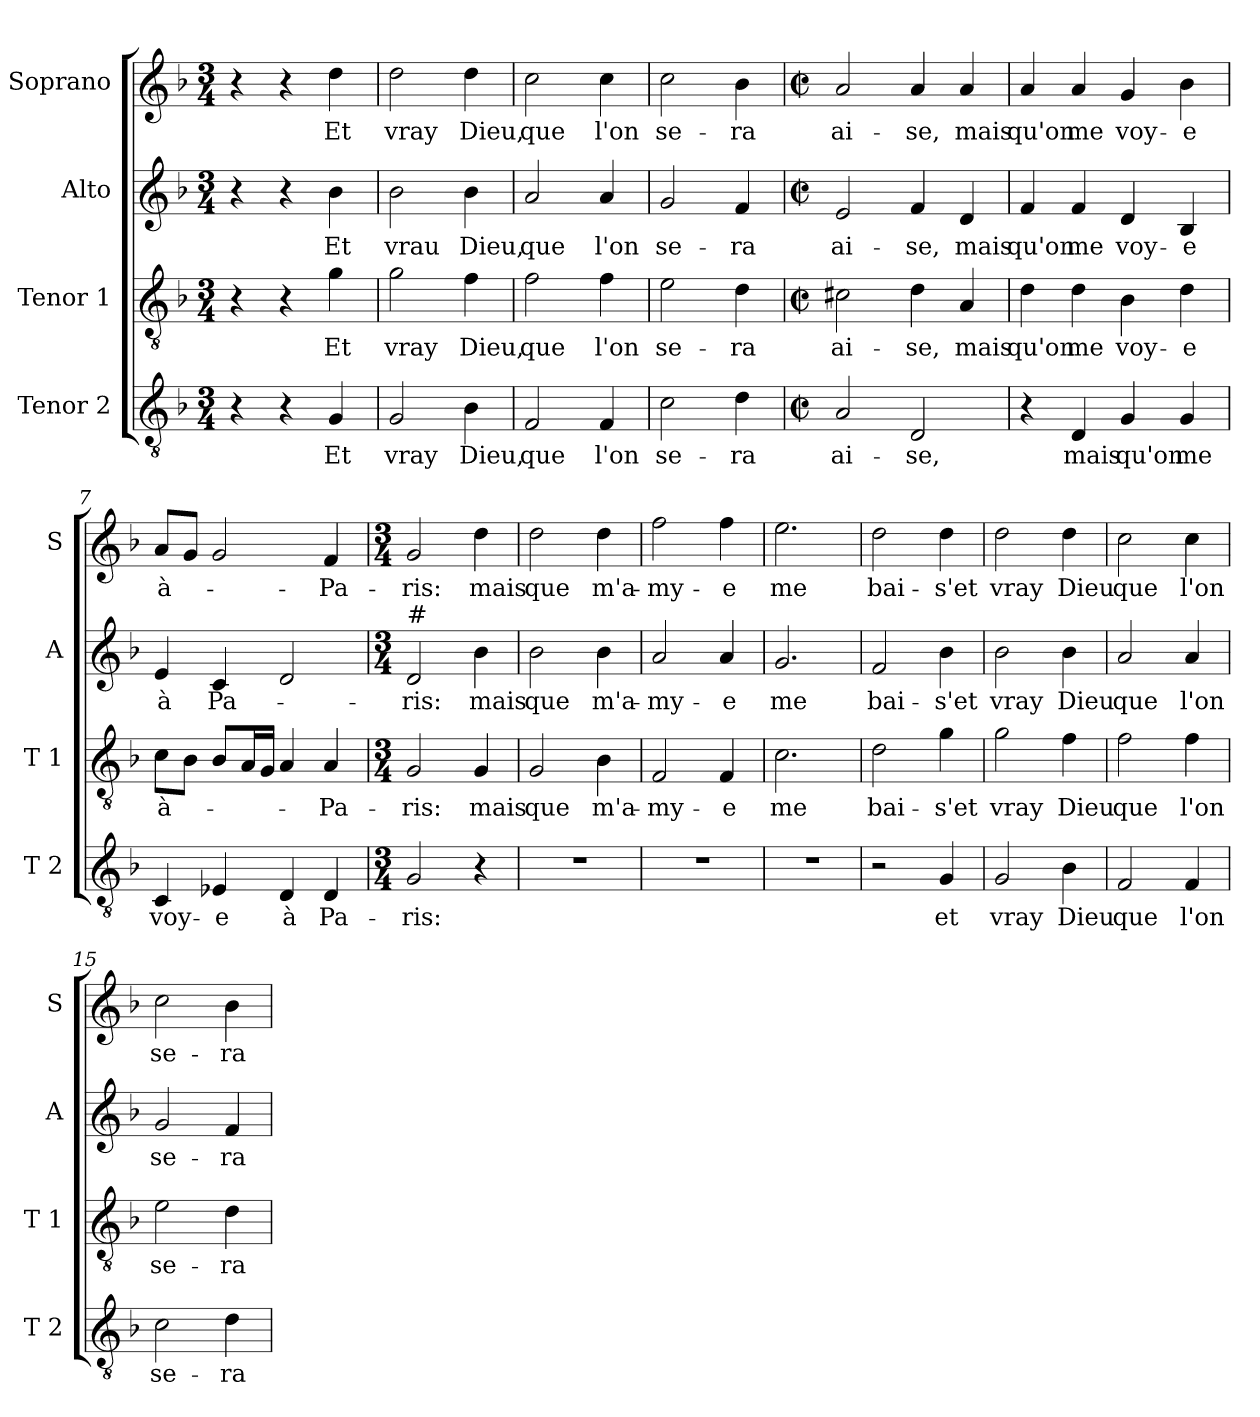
**kern	**text	**kern	**text	**kern	**text	**kern	**text
*part4	*part4	*part3	*part3	*part2	*part2	*part1	*part1
*staff4	*staff4	*staff3	*staff3	*staff2	*staff2	*staff1	*staff1
*I"Tenor 2	*	*I"Tenor 1	*	*I"Alto	*	*I"Soprano	*
*I'T 2	*	*I'T 1	*	*I'A	*	*I'S	*
*clefGv2	*	*clefGv2	*	*clefG2	*	*clefG2	*
*k[b-]	*	*k[b-]	*	*k[b-]	*	*k[b-]	*
*F:	*	*F:	*	*F:	*	*F:	*
*M3/4	*	*M3/4	*	*M3/4	*	*M3/4	*
=1	=1	=1	=1	=1	=1	=1	=1
4r	.	4r	.	4r	.	4r	.
4r	.	4r	.	4r	.	4r	.
!	!LO:LY:b	!	!LO:LY:b	!	!LO:LY:b	!	!LO:LY:b
4G/	Et	4g\	Et	4b-\	Et	4dd\	Et
=2	=2	=2	=2	=2	=2	=2	=2
!	!LO:LY:b	!	!LO:LY:b	!	!LO:LY:b	!	!LO:LY:b
2G/	vray	2g\	vray	2b-\	vrau	2dd\	vray
!	!LO:LY:b	!	!LO:LY:b	!	!LO:LY:b	!	!LO:LY:b
4B-\	Dieu,	4f\	Dieu,	4b-\	Dieu,	4dd\	Dieu,
=3	=3	=3	=3	=3	=3	=3	=3
!	!LO:LY:b	!	!LO:LY:b	!	!LO:LY:b	!	!LO:LY:b
2F/	que	2f\	que	2a/	que	2cc\	que
!	!LO:LY:b	!	!LO:LY:b	!	!LO:LY:b	!	!LO:LY:b
4F/	l'on	4f\	l'on	4a/	l'on	4cc\	l'on
=4	=4	=4	=4	=4	=4	=4	=4
!	!LO:LY:b	!	!LO:LY:b	!	!LO:LY:b	!	!LO:LY:b
2c\	se-	2e\	se-	2g/	se-	2cc\	se-
!	!LO:LY:b	!	!LO:LY:b	!	!LO:LY:b	!	!LO:LY:b
4d\	-ra	4d\	-ra	4f/	-ra	4b-\	-ra
=5	=5	=5	=5	=5	=5	=5	=5
*M2/2	*	*M2/2	*	*M2/2	*	*M2/2	*
*met(c|)	*	*met(c|)	*	*met(c|)	*	*met(c|)	*
!	!LO:LY:b	!	!LO:LY:b	!	!LO:LY:b	!	!LO:LY:b
2A/	ai-	2c#X\	ai-	2e/	ai-	2a/	ai-
!	!LO:LY:b	!	!LO:LY:b	!	!LO:LY:b	!	!LO:LY:b
2D/	-se,	4d\	-se,	4f/	-se,	4a/	-se,
!	!	!	!LO:LY:b	!	!LO:LY:b	!	!LO:LY:b
.	.	4A/	mais	4d/	mais	4a/	mais
=6	=6	=6	=6	=6	=6	=6	=6
!	!	!	!LO:LY:b	!	!LO:LY:b	!	!LO:LY:b
4r	.	4d\	qu'on	4f/	qu'on	4a/	qu'on
!	!LO:LY:b	!	!LO:LY:b	!	!LO:LY:b	!	!LO:LY:b
4D/	mais	4d\	me	4f/	me	4a/	me
!	!LO:LY:b	!	!LO:LY:b	!	!LO:LY:b	!	!LO:LY:b
4G/	qu'on	4B-\	voy-	4d/	voy-	4g/	voy-
!	!LO:LY:b	!	!LO:LY:b	!	!LO:LY:b	!	!LO:LY:b
4G/	me	4d\	-e	4B-/	-e	4b-\	-e
!!LO:LB:g=z
=7	=7	=7	=7	=7	=7	=7	=7
!	!LO:LY:b	!	!LO:LY:b	!	!LO:LY:b	!	!LO:LY:b
4C/	voy-	8c\L	à-	4e/	à	8a/L	à-
.	.	8B-\J	.	.	.	8g/J	.
!	!LO:LY:b	!	!	!	!LO:LY:b	!	!
4E-X/	-e	8B-/L	.	4c/	Pa-	2g/	.
.	.	16A/L	.	.	.	.	.
.	.	16G/JJ	.	.	.	.	.
!	!LO:LY:b	!	!	!	!	!	!
4D/	à	4A/	.	2d/	.	.	.
!	!LO:LY:b	!	!LO:LY:b	!	!	!	!LO:LY:b
4D/	Pa-	4A/	-Pa-	.	.	4f/	-Pa-
=8	=8	=8	=8	=8	=8	=8	=8
*M3/4	*	*M3/4	*	*M3/4	*	*M3/4	*
!	!	!	!	!LO:TX:a:t=#	!	!	!
!	!LO:LY:b	!	!LO:LY:b	!	!LO:LY:b	!	!LO:LY:b
2G/	-ris:	2G/	-ris:	2d/	-ris:	2g/	-ris:
!	!	!	!LO:LY:b	!	!LO:LY:b	!	!LO:LY:b
4r	.	4G/	mais	4b-\	mais	4dd\	mais
=9	=9	=9	=9	=9	=9	=9	=9
!	!	!	!LO:LY:b	!	!LO:LY:b	!	!LO:LY:b
2.r	.	2G/	que	2b-\	que	2dd\	que
!	!	!	!LO:LY:b	!	!LO:LY:b	!	!LO:LY:b
.	.	4B-\	m'a-	4b-\	m'a-	4dd\	m'a-
=10	=10	=10	=10	=10	=10	=10	=10
!	!	!	!LO:LY:b	!	!LO:LY:b	!	!LO:LY:b
2.r	.	2F/	-my-	2a/	-my-	2ff\	-my-
!	!	!	!LO:LY:b	!	!LO:LY:b	!	!LO:LY:b
.	.	4F/	-e	4a/	-e	4ff\	-e
=11	=11	=11	=11	=11	=11	=11	=11
!	!	!	!LO:LY:b	!	!LO:LY:b	!	!LO:LY:b
2.r	.	2.c\	me	2.g/	me	2.ee\	me
=12	=12	=12	=12	=12	=12	=12	=12
!	!	!	!LO:LY:b	!	!LO:LY:b	!	!LO:LY:b
2r	.	2d\	bai-	2f/	bai-	2dd\	bai-
!	!LO:LY:b	!	!LO:LY:b	!	!LO:LY:b	!	!LO:LY:b
4G/	et	4g\	-s'et	4b-\	-s'et	4dd\	-s'et
!!LO:PB:g=z
=13	=13	=13	=13	=13	=13	=13	=13
!	!LO:LY:b	!	!LO:LY:b	!	!LO:LY:b	!	!LO:LY:b
2G/	vray	2g\	vray	2b-\	vray	2dd\	vray
!	!LO:LY:b	!	!LO:LY:b	!	!LO:LY:b	!	!LO:LY:b
4B-\	Dieu	4f\	Dieu	4b-\	Dieu	4dd\	Dieu
=14	=14	=14	=14	=14	=14	=14	=14
!	!LO:LY:b	!	!LO:LY:b	!	!LO:LY:b	!	!LO:LY:b
2F/	que	2f\	que	2a/	que	2cc\	que
!	!LO:LY:b	!	!LO:LY:b	!	!LO:LY:b	!	!LO:LY:b
4F/	l'on	4f\	l'on	4a/	l'on	4cc\	l'on
=15	=15	=15	=15	=15	=15	=15	=15
!	!LO:LY:b	!	!LO:LY:b	!	!LO:LY:b	!	!LO:LY:b
2c\	se-	2e\	se-	2g/	se-	2cc\	se-
!	!LO:LY:b	!	!LO:LY:b	!	!LO:LY:b	!	!LO:LY:b
4d\	-ra	4d\	-ra	4f/	-ra	4b-\	-ra
=	=	=	=	=	=	=	=
*-	*-	*-	*-	*-	*-	*-	*-
